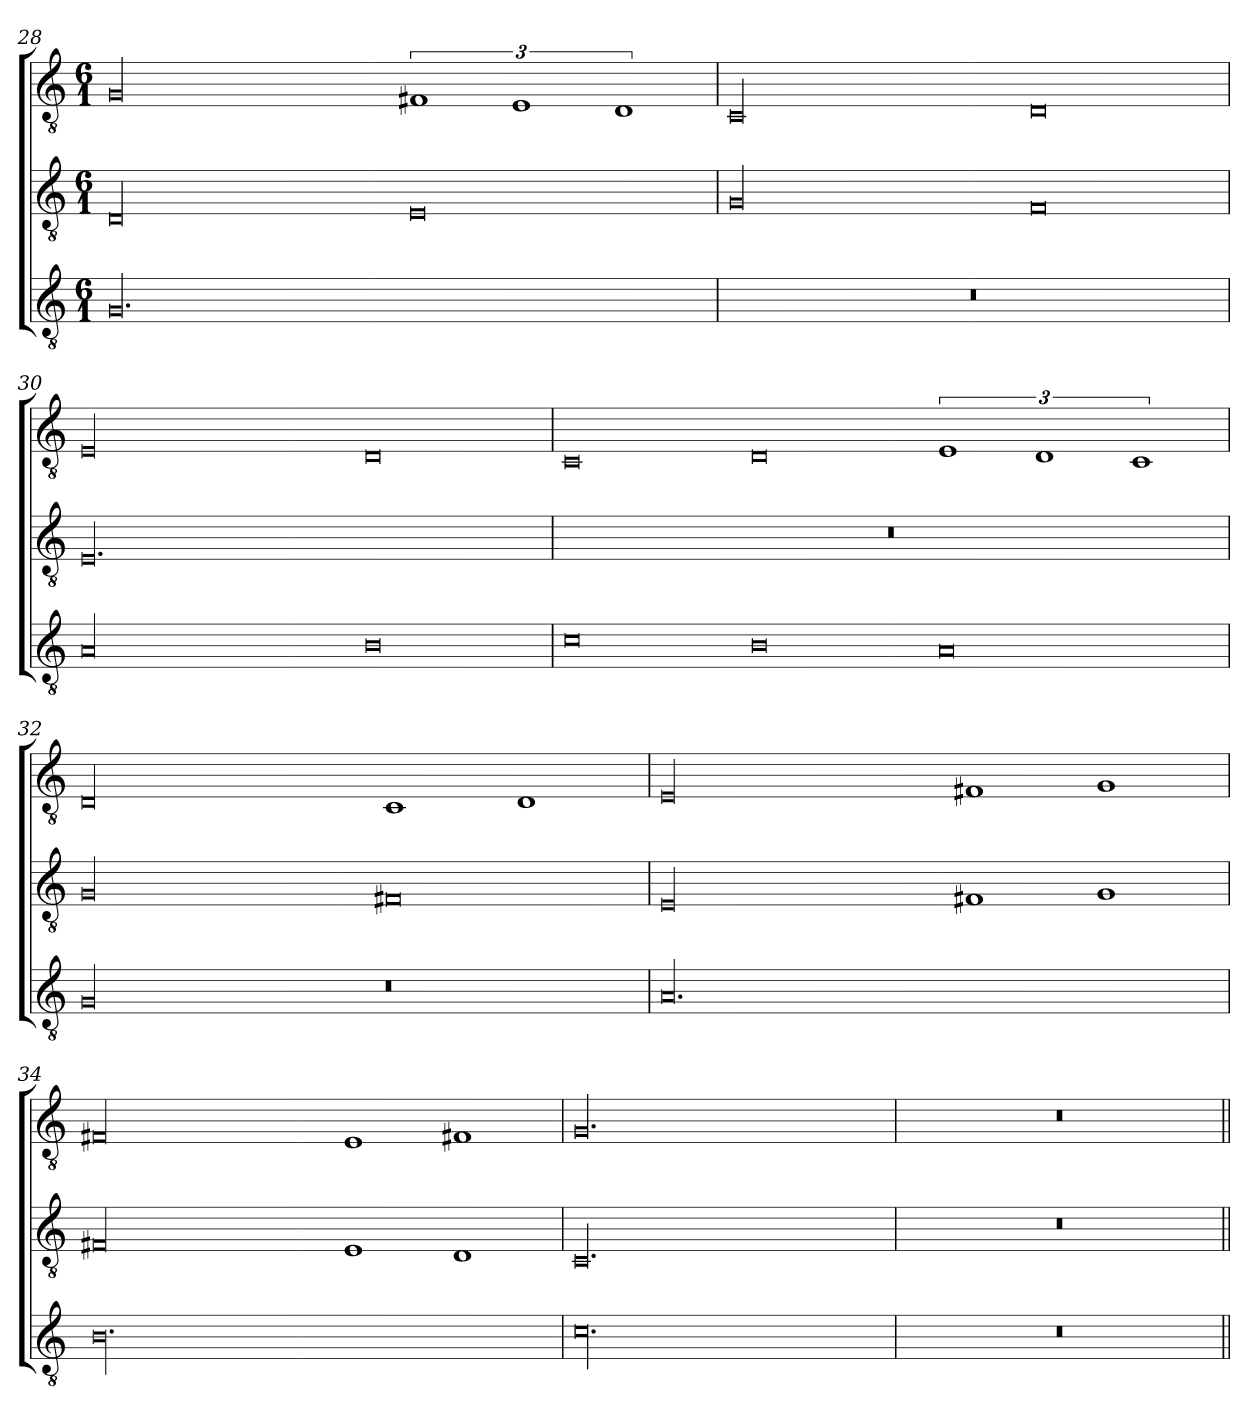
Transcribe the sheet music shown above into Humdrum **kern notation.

**kern	**kern	**kern
*part3	*part2	*part1
*staff3	*staff2	*staff1
*clefGv2	*clefGv2	*clefGv2
*k[]	*k[]	*k[]
*C:	*C:	*C:
*M6/1	*M6/1	*M6/1
=28	=28	=28
00.G/	00D/	00G/
.	0E/	3%2F#X/
.	.	3%2E/
.	.	3%2D/
=29	=29	=29
00.r	00G/	00C/
.	0F/	0D/
=30	=30	=30
00A/	00.E/	00E/
0B\	.	0D/
=31	=31	=31
0c\	00.r	0C/
0B\	.	0D/
0A/	.	3%2E/
.	.	3%2D/
.	.	3%2C/
=32	=32	=32
00G/	00G/	00D/
0r	0F#X/	1C/
.	.	1D/
=33	=33	=33
00.A/	00E/	00E/
.	1F#X/	1F#X/
.	1G/	1G/
=34	=34	=34
00.B\	00F#X/	00F#X/
.	1E/	1E/
.	1D/	1F#X/
=35	=35	=35
00.c\	00.C/	00.G/
=36	=36	=36
00.r	00.r	00.r
=||	=||	=||
*-	*-	*-
